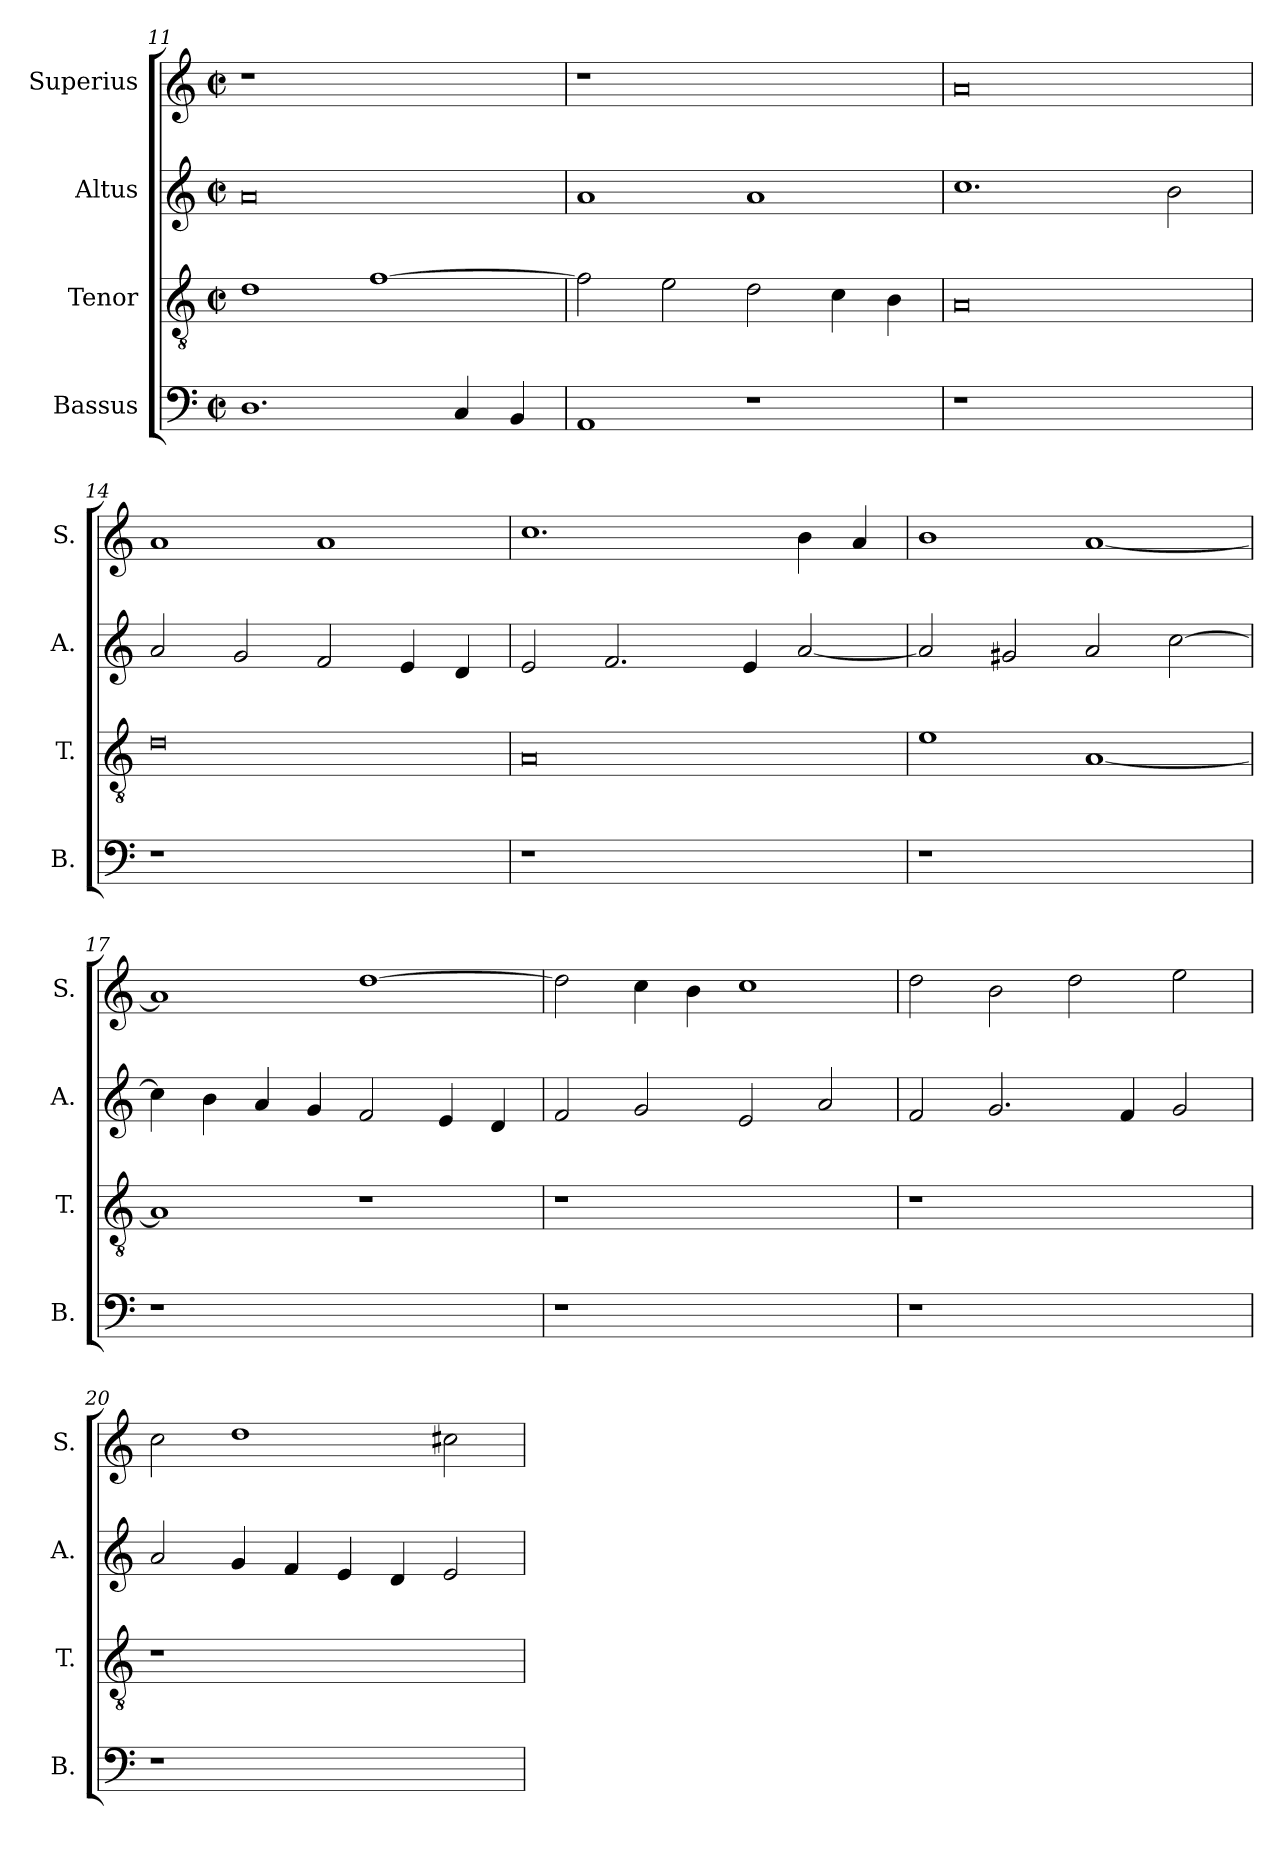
**kern	**kern	**kern	**kern
*part4	*part3	*part2	*part1
*staff4	*staff3	*staff2	*staff1
*I"Bassus	*I"Tenor	*I"Altus	*I"Superius
*I'B.	*I'T.	*I'A.	*I'S.
!!LO:LB:g=z
*clefF4	*clefGv2	*clefG2	*clefG2
*	*ITrd7c12	*	*
*k[]	*k[]	*k[]	*k[]
*C:	*C:	*C:	*C:
*M2/2	*M2/2	*M2/2	*M2/2
*met(c|)	*met(c|)	*met(c|)	*met(c|)
=11	=11	=11	=11
!	!	!	!LO:N:vis=1
1.Di	1Di	0ai	1r
.	[>1Fi	.	1ryy
4Ci/	.	.	.
4BBi/	.	.	.
=12	=12	=12	=12
!	!	!	!LO:N:vis=1
1AAi	2Fi\]	1ai	1r
.	2Ei\	.	.
1r	2Di\	1ai	1ryy
.	4Ci\	.	.
.	4BBi\	.	.
=13	=13	=13	=13
!LO:N:vis=1	!	!	!
1r	0AAi	1.cci	0ai
1ryy	.	.	.
.	.	2bi\	.
=14	=14	=14	=14
!LO:N:vis=1	!	!	!
1r	0Di	2ai/	1ai
.	.	2gi/	.
1ryy	.	2fi/	1ai
.	.	4ei/	.
.	.	4di/	.
=15	=15	=15	=15
!LO:N:vis=1	!	!	!
1r	0AAi	2ei/	1.cci
.	.	2.fi/	.
1ryy	.	.	.
.	.	4ei/	.
.	.	[<2ai/	4bi\
.	.	.	4ai/
!!LO:PB:g=z
=16	=16	=16	=16
!LO:N:vis=1	!	!	!
1r	1Ei	2ai/]	1bi
.	.	2g#Xi/	.
1ryy	[<1AAi	2ai/	[<1ai
.	.	[>2cci\	.
=17	=17	=17	=17
!LO:N:vis=1	!	!	!
1r	1AAi]	4cci\]	1ai]
.	.	4bi\	.
.	.	4ai/	.
.	.	4gi/	.
1ryy	1r	2fi/	[>1ddi
.	.	4ei/	.
.	.	4di/	.
=18	=18	=18	=18
!LO:N:vis=1	!LO:N:vis=1	!	!
1r	1r	2fi/	2ddi\]
.	.	2gi/	4cci\
.	.	.	4bi\
1ryy	1ryy	2ei/	1cci
.	.	2ai/	.
=19	=19	=19	=19
!LO:N:vis=1	!LO:N:vis=1	!	!
1r	1r	2fi/	2ddi\
.	.	2.gi/	2bi\
1ryy	1ryy	.	2ddi\
.	.	4fi/	.
.	.	2gi/	2eei\
=20	=20	=20	=20
!LO:N:vis=1	!LO:N:vis=1	!	!
1r	1r	2ai/	2cci\
.	.	4gi/	1ddi
.	.	4fi/	.
1ryy	1ryy	4ei/	.
.	.	4di/	.
.	.	2ei/	2cc#Xi\
=	=	=	=
*-	*-	*-	*-
